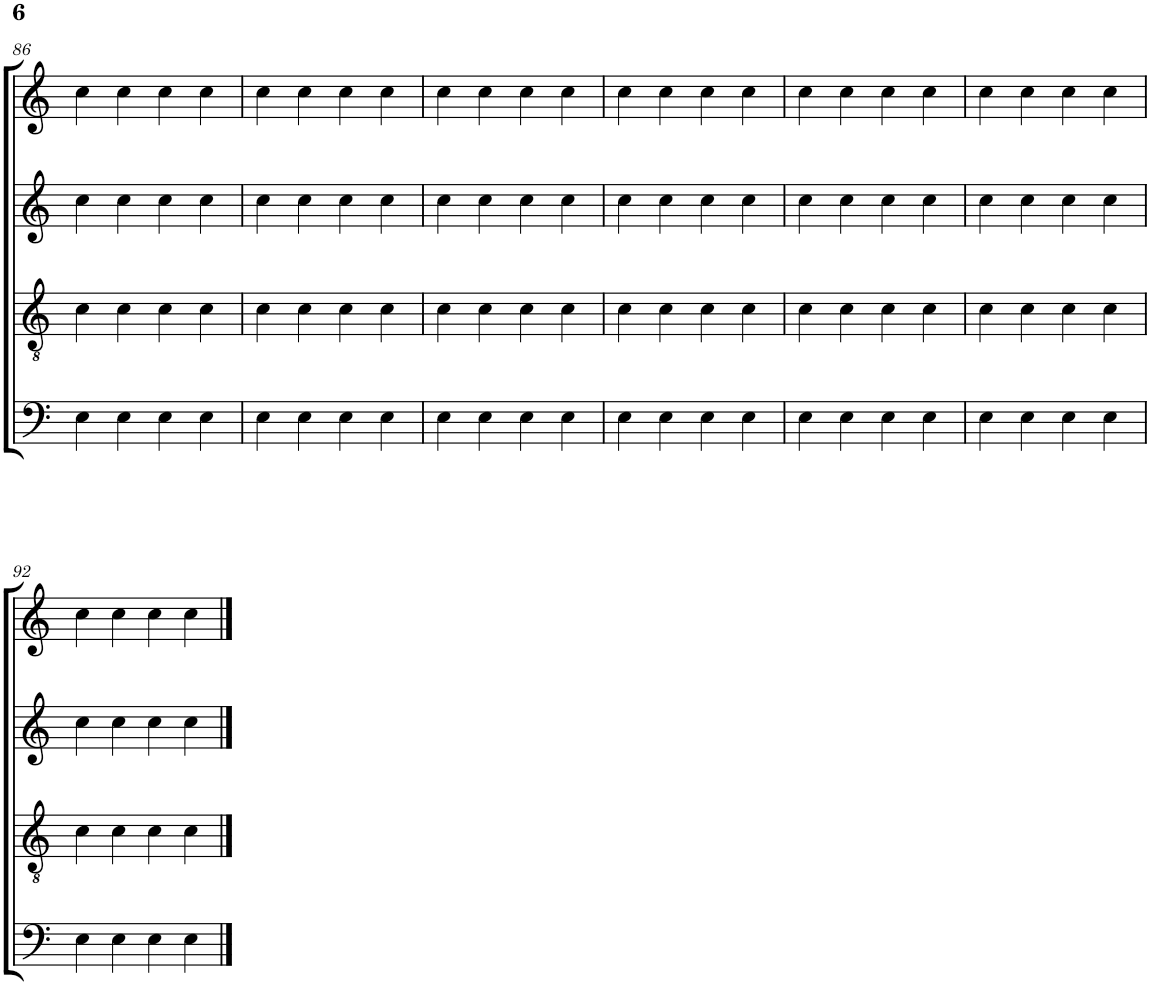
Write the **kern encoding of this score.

**kern	**kern	**kern	**kern
*part4	*part3	*part2	*part1
*staff4	*staff3	*staff2	*staff1
*I"B	*I"T	*I"A	*I"S
!!LO:PB:g=z
*clefF4	*clefGv2	*clefG2	*clefG2
*k[]	*k[]	*k[]	*k[]
*M4/4	*M4/4	*M4/4	*M4/4
=86	=86	=86	=86
4E\	4c\	4cc\	4cc\
4E\	4c\	4cc\	4cc\
4E\	4c\	4cc\	4cc\
4E\	4c\	4cc\	4cc\
=87	=87	=87	=87
4E\	4c\	4cc\	4cc\
4E\	4c\	4cc\	4cc\
4E\	4c\	4cc\	4cc\
4E\	4c\	4cc\	4cc\
=88	=88	=88	=88
4E\	4c\	4cc\	4cc\
4E\	4c\	4cc\	4cc\
4E\	4c\	4cc\	4cc\
4E\	4c\	4cc\	4cc\
=89	=89	=89	=89
4E\	4c\	4cc\	4cc\
4E\	4c\	4cc\	4cc\
4E\	4c\	4cc\	4cc\
4E\	4c\	4cc\	4cc\
=90	=90	=90	=90
4E\	4c\	4cc\	4cc\
4E\	4c\	4cc\	4cc\
4E\	4c\	4cc\	4cc\
4E\	4c\	4cc\	4cc\
=91	=91	=91	=91
4E\	4c\	4cc\	4cc\
4E\	4c\	4cc\	4cc\
4E\	4c\	4cc\	4cc\
4E\	4c\	4cc\	4cc\
!!LO:LB:g=z
=92	=92	=92	=92
4E\	4c\	4cc\	4cc\
4E\	4c\	4cc\	4cc\
4E\	4c\	4cc\	4cc\
4E\	4c\	4cc\	4cc\
==	==	==	==
*-	*-	*-	*-
